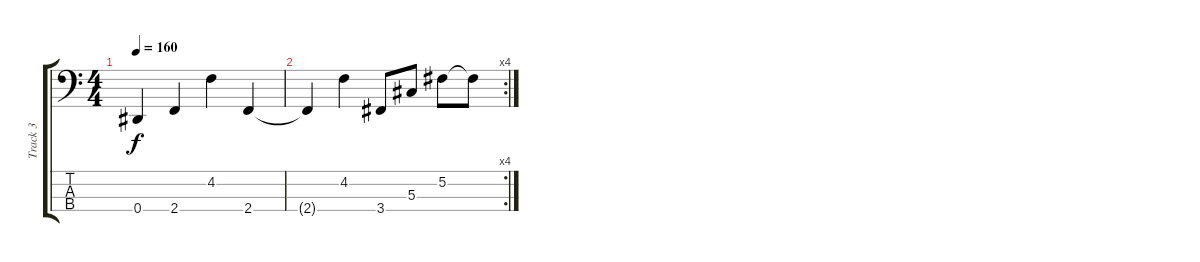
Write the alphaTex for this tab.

\track ("Track 3" "Track 3") {instrument electricbassfinger}
\staff {score tabs}
\tuning (Gb2 Db2 Ab1 Eb1) {hide}
\ts (4 4)
\tempo 160
\clef f4
\ks c
0.4.4{dy f} 2.4.4 4.2.4 2.4.4 |
\rc 4
2.4{t}.4 4.2.4 3.4.8 5.3.8 5.2.8 5.2{t}.8
